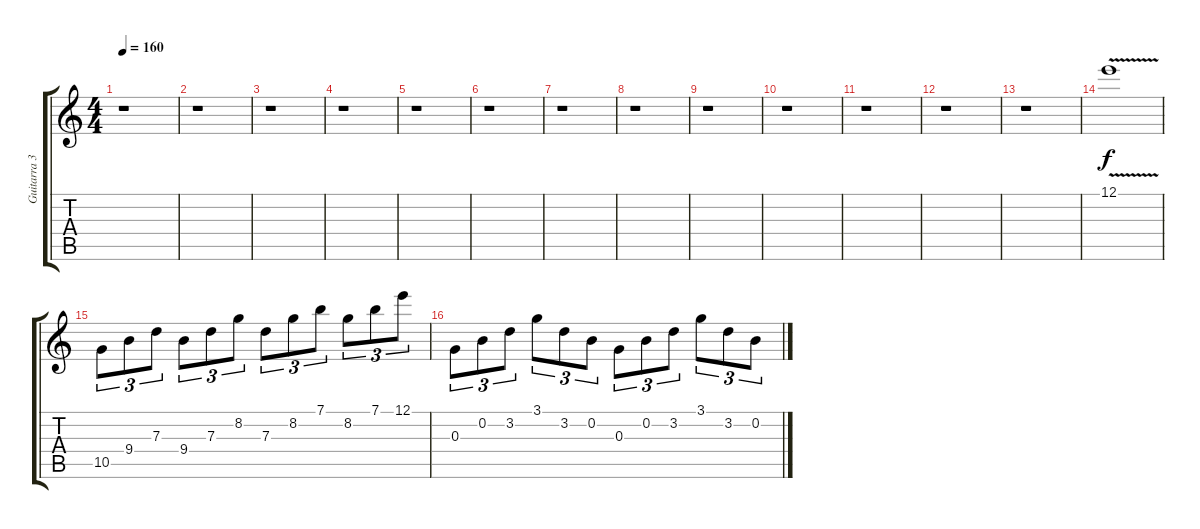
\track ("Guitarra 3" "Guitarra 3") {instrument distortionguitar}
\staff {score tabs}
\tuning (E4 B3 G3 D3 A2 E2) {hide}
\ts (4 4)
\tempo 160
\clef g2
\ks c
r.1{dy f} |
r.1 |
r.1 |
r.1 |
r.1 |
r.1 |
r.1 |
r.1 |
r.1 |
r.1 |
r.1 |
r.1 |
r.1 |
12.1{v}.1 |
10.5.8{tu (3 2) balance 0} 9.4.8{tu (3 2)} 7.3.8{tu (3 2)} 9.4.8{tu (3 2)} 7.3.8{tu (3 2)} 8.2.8{tu (3 2)} 7.3.8{tu (3 2)} 8.2.8{tu (3 2)} 7.1.8{tu (3 2)} 8.2.8{tu (3 2)} 7.1.8{tu (3 2)} 12.1.8{tu (3 2)} |
0.3.8{tu (3 2)} 0.2.8{tu (3 2)} 3.2.8{tu (3 2)} 3.1.8{tu (3 2)} 3.2.8{tu (3 2)} 0.2.8{tu (3 2)} 0.3.8{tu (3 2)} 0.2.8{tu (3 2)} 3.2.8{tu (3 2)} 3.1.8{tu (3 2)} 3.2.8{tu (3 2)} 0.2.8{tu (3 2)}
